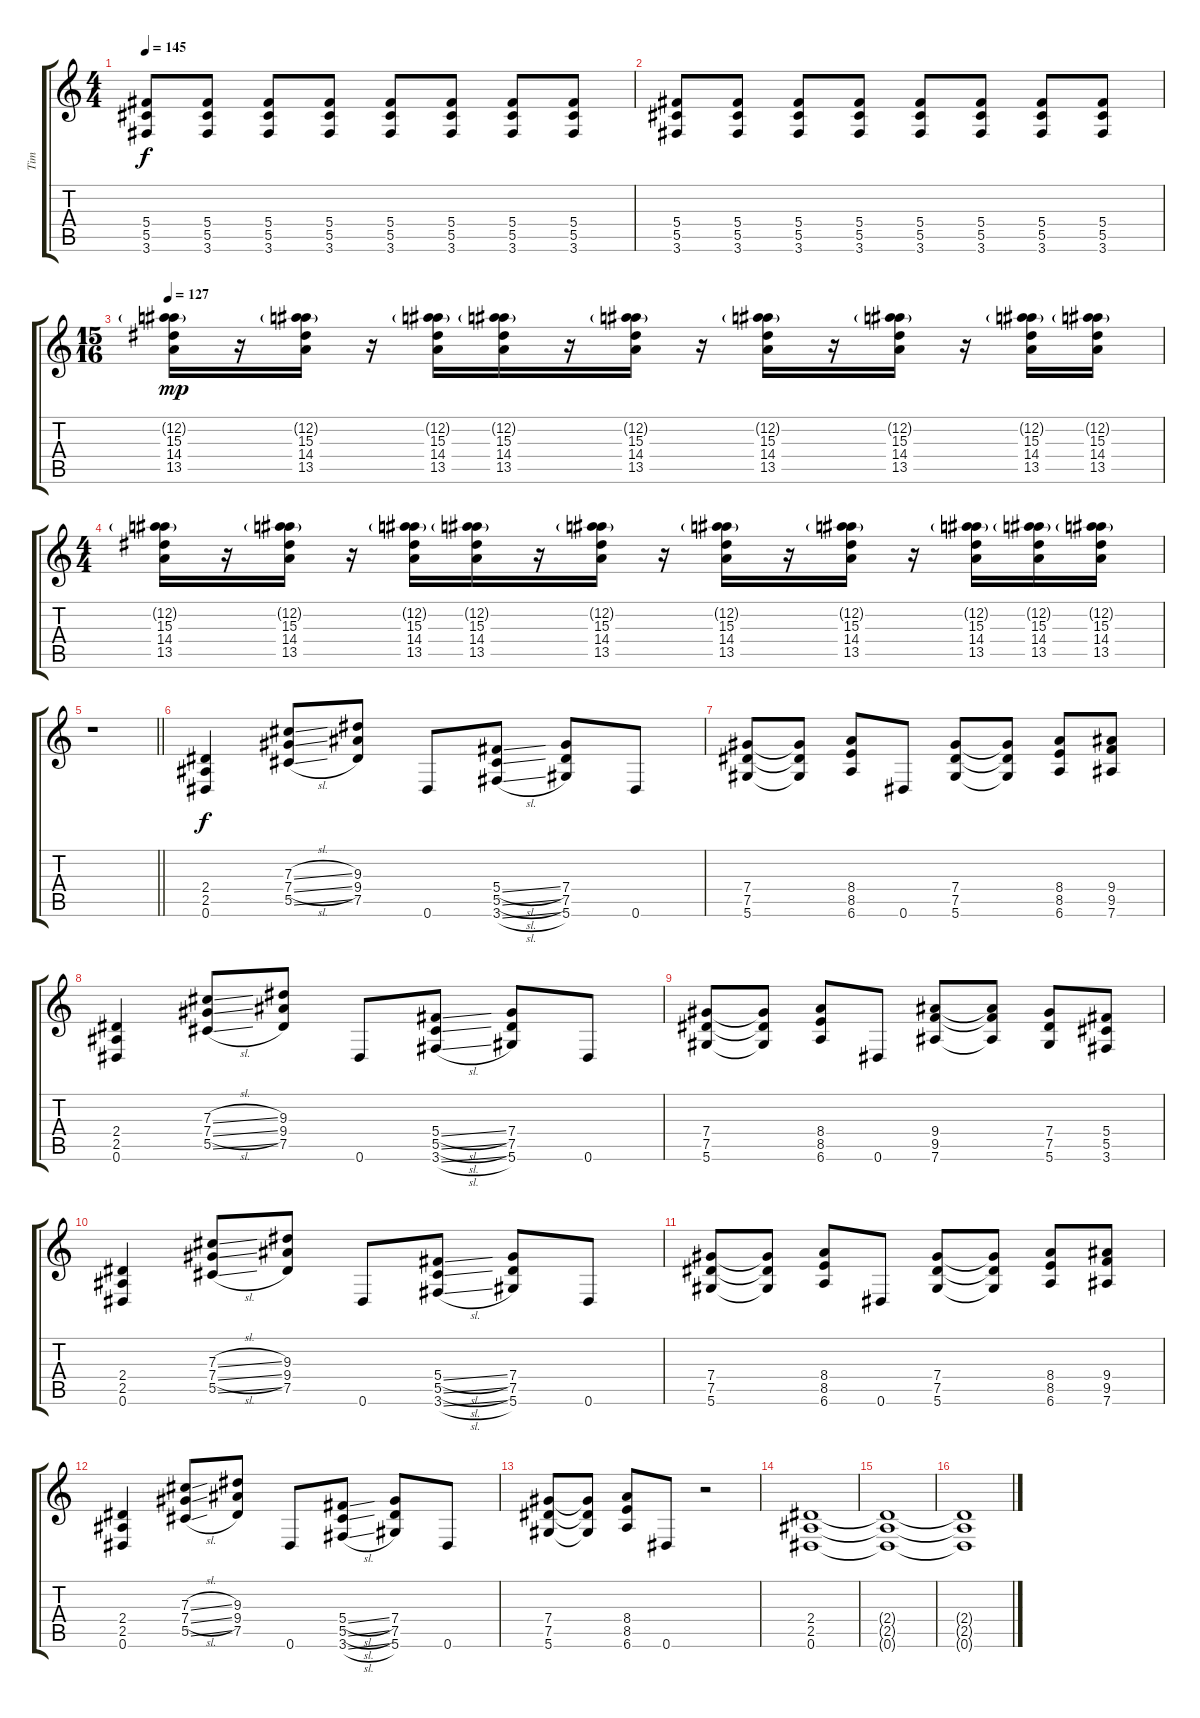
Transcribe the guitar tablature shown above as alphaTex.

\track ("Tim" "Tim") {instrument overdrivenguitar}
\staff {score tabs}
\tuning (Eb4 Bb3 Gb3 Db3 Ab2 Eb2) {hide}
\ts (4 4)
\tempo 145
\clef g2
\ks c
(5.4 5.5 3.6).8{dy f} (5.4 5.5 3.6).8 (5.4 5.5 3.6).8 (5.4 5.5 3.6).8 (5.4 5.5 3.6).8 (5.4 5.5 3.6).8 (5.4 5.5 3.6).8 (5.4 5.5 3.6).8 |
(5.4 5.5 3.6).8 (5.4 5.5 3.6).8 (5.4 5.5 3.6).8 (5.4 5.5 3.6).8 (5.4 5.5 3.6).8 (5.4 5.5 3.6).8 (5.4 5.5 3.6).8 (5.4 5.5 3.6).8 |
\ts (15 16)
\tempo 127
(12.2{g} 15.3 14.4 13.5).16{dy mp} r.16 (12.2{g} 15.3 14.4 13.5).16 r.16 (12.2{g} 15.3 14.4 13.5).16 (12.2{g} 15.3 14.4 13.5).16 r.16 (12.2{g} 15.3 14.4 13.5).16 r.16 (12.2{g} 15.3 14.4 13.5).16 r.16 (12.2{g} 15.3 14.4 13.5).16 r.16 (12.2{g} 15.3 14.4 13.5).16 (12.2{g} 15.3 14.4 13.5).16 |
\ts (4 4)
(12.2{g} 15.3 14.4 13.5).16 r.16 (12.2{g} 15.3 14.4 13.5).16 r.16 (12.2{g} 15.3 14.4 13.5).16 (12.2{g} 15.3 14.4 13.5).16 r.16 (12.2{g} 15.3 14.4 13.5).16 r.16 (12.2{g} 15.3 14.4 13.5).16 r.16 (12.2{g} 15.3 14.4 13.5).16 r.16 (12.2{g} 15.3 14.4 13.5).16 (12.2{g} 15.3 14.4 13.5).16 (12.2{g} 15.3 14.4 13.5).16 |
\barLineRight lightlight
r.1 |
(2.4 2.5 0.6).4{dy f} (7.3{sl} 7.4{sl} 5.5{sl}).8 (9.3 9.4 7.5).8 0.6.8 (5.4{sl} 5.5{sl} 3.6{sl}).8 (7.4 7.5 5.6).8 0.6.8 |
(7.4 7.5 5.6).8 (7.4{t} 7.5{t} 5.6{t}).8 (8.4 8.5 6.6).8 0.6.8 (7.4 7.5 5.6).8 (7.4{t} 7.5{t} 5.6{t}).8 (8.4 8.5 6.6).8 (9.4 9.5 7.6).8 |
(2.4 2.5 0.6).4 (7.3{sl} 7.4{sl} 5.5{sl}).8 (9.3 9.4 7.5).8 0.6.8 (5.4{sl} 5.5{sl} 3.6{sl}).8 (7.4 7.5 5.6).8 0.6.8 |
(7.4 7.5 5.6).8 (7.4{t} 7.5{t} 5.6{t}).8 (8.4 8.5 6.6).8 0.6.8 (9.4 9.5 7.6).8 (9.4{t} 9.5{t} 7.6{t}).8 (7.4 7.5 5.6).8 (5.4 5.5 3.6).8 |
(2.4 2.5 0.6).4 (7.3{sl} 7.4{sl} 5.5{sl}).8 (9.3 9.4 7.5).8 0.6.8 (5.4{sl} 5.5{sl} 3.6{sl}).8 (7.4 7.5 5.6).8 0.6.8 |
(7.4 7.5 5.6).8 (7.4{t} 7.5{t} 5.6{t}).8 (8.4 8.5 6.6).8 0.6.8 (7.4 7.5 5.6).8 (7.4{t} 7.5{t} 5.6{t}).8 (8.4 8.5 6.6).8 (9.4 9.5 7.6).8 |
(2.4 2.5 0.6).4 (7.3{sl} 7.4{sl} 5.5{sl}).8 (9.3 9.4 7.5).8 0.6.8 (5.4{sl} 5.5{sl} 3.6{sl}).8 (7.4 7.5 5.6).8 0.6.8 |
(7.4 7.5 5.6).8 (7.4{t} 7.5{t} 5.6{t}).8 (8.4 8.5 6.6).8 0.6.8 r.2 |
(2.4 2.5 0.6).1 |
(2.4{t} 2.5{t} 0.6{t}).1 |
(2.4{t} 2.5{t} 0.6{t}).1
